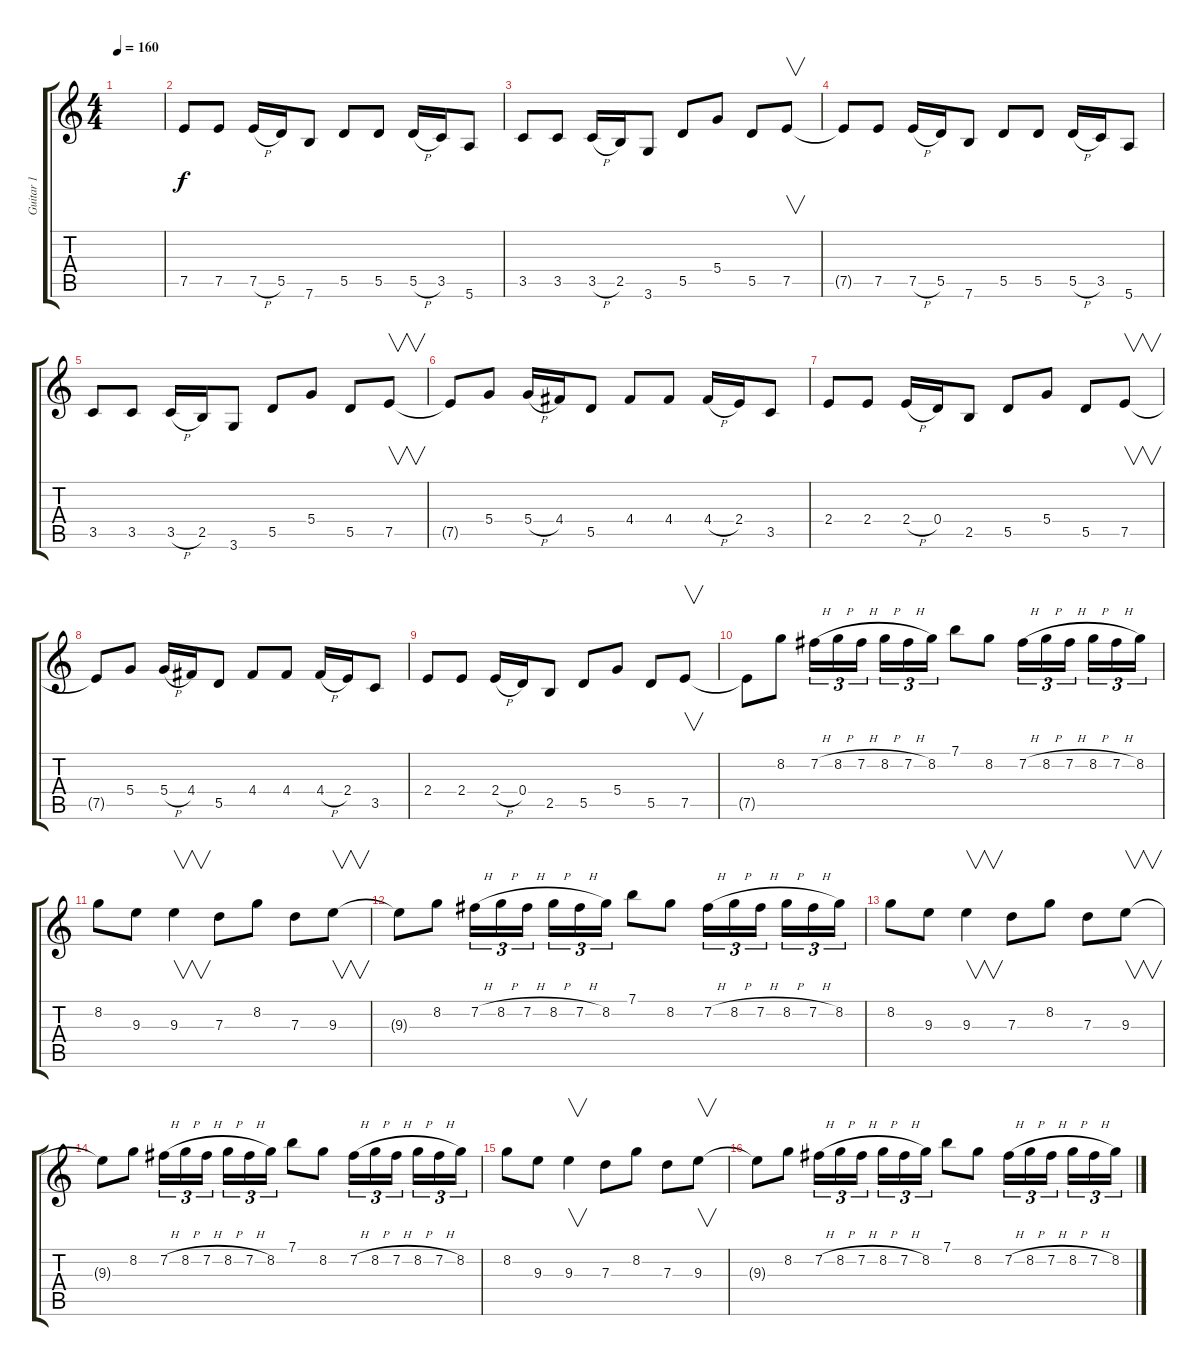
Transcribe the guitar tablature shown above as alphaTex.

\track ("Guitar 1" "Guitar 1") {instrument distortionguitar}
\staff {score tabs}
\tuning (E4 B3 G3 D3 A2 E2) {hide}
\ts (4 4)
\tempo 160
\clef g2
\ks c
|
7.5.8 7.5.8 7.5{h}.16 5.5.16 7.6.8 5.5.8 5.5.8 5.5{h}.16 3.5.16 5.6.8 |
3.5.8 3.5.8 3.5{h}.16 2.5.16 3.6.8 5.5.8 5.4.8 5.5.8 7.5.8{v} |
7.5{t}.8 7.5.8 7.5{h}.16 5.5.16 7.6.8 5.5.8 5.5.8 5.5{h}.16 3.5.16 5.6.8 |
3.5.8 3.5.8 3.5{h}.16 2.5.16 3.6.8 5.5.8 5.4.8 5.5.8 7.5.8{v} |
7.5{t}.8 5.4.8 5.4{h}.16 4.4.16 5.5.8 4.4.8 4.4.8 4.4{h}.16 2.4.16 3.5.8 |
2.4.8 2.4.8 2.4{h}.16 0.4.16 2.5.8 5.5.8 5.4.8 5.5.8 7.5.8{v} |
7.5{t}.8 5.4.8 5.4{h}.16 4.4.16 5.5.8 4.4.8 4.4.8 4.4{h}.16 2.4.16 3.5.8 |
2.4.8 2.4.8 2.4{h}.16 0.4.16 2.5.8 5.5.8 5.4.8 5.5.8 7.5.8{v} |
7.5{t}.8 8.2.8 7.2{h}.16{tu (3 2)} 8.2{h}.16{tu (3 2)} 7.2{h}.16{tu (3 2)} 8.2{h}.16{tu (3 2)} 7.2{h}.16{tu (3 2)} 8.2.16{tu (3 2)} 7.1.8 8.2.8 7.2{h}.16{tu (3 2)} 8.2{h}.16{tu (3 2)} 7.2{h}.16{tu (3 2)} 8.2{h}.16{tu (3 2)} 7.2{h}.16{tu (3 2)} 8.2.16{tu (3 2)} |
8.2.8 9.3.8 9.3.4{v} 7.3.8 8.2.8 7.3.8 9.3.8{v} |
9.3{t}.8 8.2.8 7.2{h}.16{tu (3 2)} 8.2{h}.16{tu (3 2)} 7.2{h}.16{tu (3 2)} 8.2{h}.16{tu (3 2)} 7.2{h}.16{tu (3 2)} 8.2.16{tu (3 2)} 7.1.8 8.2.8 7.2{h}.16{tu (3 2)} 8.2{h}.16{tu (3 2)} 7.2{h}.16{tu (3 2)} 8.2{h}.16{tu (3 2)} 7.2{h}.16{tu (3 2)} 8.2.16{tu (3 2)} |
8.2.8 9.3.8 9.3.4{v} 7.3.8 8.2.8 7.3.8 9.3.8{v} |
9.3{t}.8 8.2.8 7.2{h}.16{tu (3 2)} 8.2{h}.16{tu (3 2)} 7.2{h}.16{tu (3 2)} 8.2{h}.16{tu (3 2)} 7.2{h}.16{tu (3 2)} 8.2.16{tu (3 2)} 7.1.8 8.2.8 7.2{h}.16{tu (3 2)} 8.2{h}.16{tu (3 2)} 7.2{h}.16{tu (3 2)} 8.2{h}.16{tu (3 2)} 7.2{h}.16{tu (3 2)} 8.2.16{tu (3 2)} |
8.2.8 9.3.8 9.3.4{v} 7.3.8 8.2.8 7.3.8 9.3.8{v} |
9.3{t}.8 8.2.8 7.2{h}.16{tu (3 2)} 8.2{h}.16{tu (3 2)} 7.2{h}.16{tu (3 2)} 8.2{h}.16{tu (3 2)} 7.2{h}.16{tu (3 2)} 8.2.16{tu (3 2)} 7.1.8 8.2.8 7.2{h}.16{tu (3 2)} 8.2{h}.16{tu (3 2)} 7.2{h}.16{tu (3 2)} 8.2{h}.16{tu (3 2)} 7.2{h}.16{tu (3 2)} 8.2.16{tu (3 2)}
